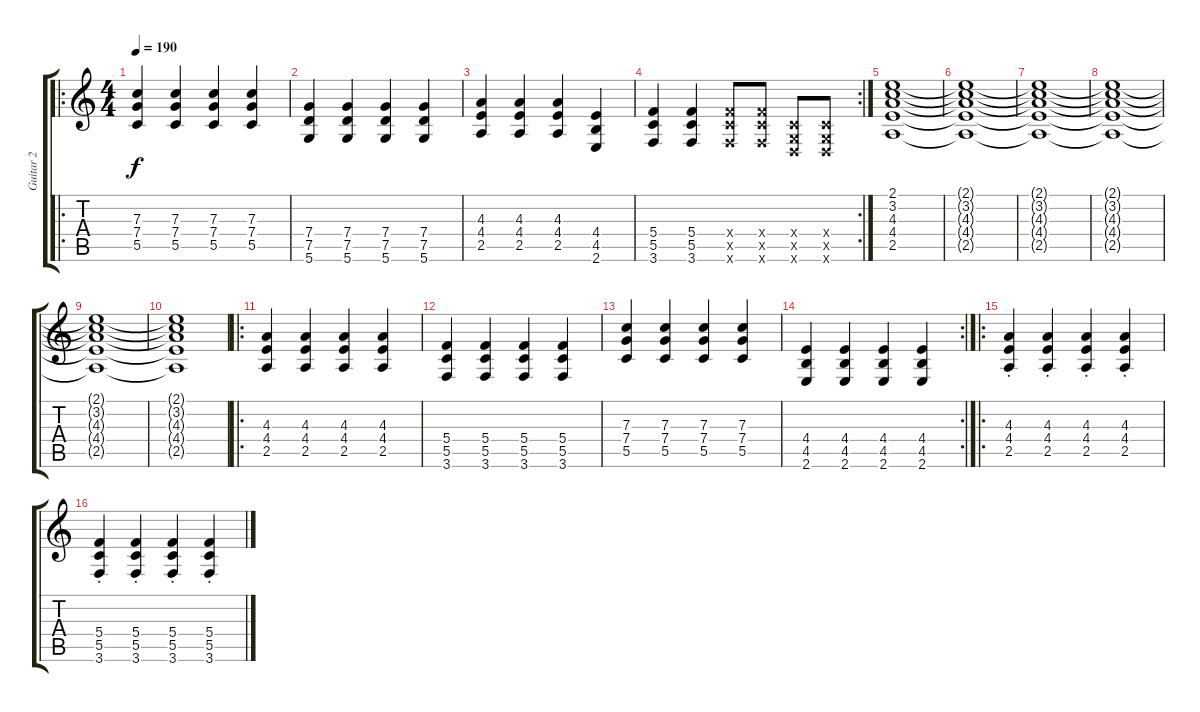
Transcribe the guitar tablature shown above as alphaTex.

\track ("Guitar 2" "Guitar 2") {instrument overdrivenguitar}
\staff {score tabs}
\tuning (D4 A3 F3 C3 G2 D2) {hide}
\ro
\ts (4 4)
\tempo 190
\clef g2
\ks c
(7.3 7.4 5.5).4{dy f} (7.3 7.4 5.5).4 (7.3 7.4 5.5).4 (7.3 7.4 5.5).4 |
(7.4 7.5 5.6).4 (7.4 7.5 5.6).4 (7.4 7.5 5.6).4 (7.4 7.5 5.6).4 |
(4.3 4.4 2.5).4 (4.3 4.4 2.5).4 (4.3 4.4 2.5).4 (4.4 4.5 2.6).4 |
\rc 2
(5.4 5.5 3.6).4 (5.4 5.5 3.6).4 (5.4{x} 5.5{x} 3.6{x}).8 (5.4{x} 5.5{x} 3.6{x}).8 (0.4{x} 0.5{x} 0.6{x}).8 (0.4{x} 0.5{x} 0.6{x}).8 |
(2.1 3.2 4.3 4.4 2.5).1 |
(2.1{t} 3.2{t} 4.3{t} 4.4{t} 2.5{t}).1 |
(2.1{t} 3.2{t} 4.3{t} 4.4{t} 2.5{t}).1 |
(2.1{t} 3.2{t} 4.3{t} 4.4{t} 2.5{t}).1 |
(2.1{t} 3.2{t} 4.3{t} 4.4{t} 2.5{t}).1 |
(2.1{t} 3.2{t} 4.3{t} 4.4{t} 2.5{t}).1 |
\ro
(4.3 4.4 2.5).4 (4.3 4.4 2.5).4 (4.3 4.4 2.5).4 (4.3 4.4 2.5).4 |
(5.4 5.5 3.6).4 (5.4 5.5 3.6).4 (5.4 5.5 3.6).4 (5.4 5.5 3.6).4 |
(7.3 7.4 5.5).4 (7.3 7.4 5.5).4 (7.3 7.4 5.5).4 (7.3 7.4 5.5).4 |
\rc 2
(4.4 4.5 2.6).4 (4.4 4.5 2.6).4 (4.4 4.5 2.6).4 (4.4 4.5 2.6).4 |
\ro
(4.3{st} 4.4{st} 2.5{st}).4 (4.3{st} 4.4{st} 2.5{st}).4 (4.3{st} 4.4{st} 2.5{st}).4 (4.3{st} 4.4{st} 2.5{st}).4 |
(5.4{st} 5.5{st} 3.6{st}).4 (5.4{st} 5.5{st} 3.6{st}).4 (5.4{st} 5.5{st} 3.6{st}).4 (5.4{st} 5.5{st} 3.6{st}).4
